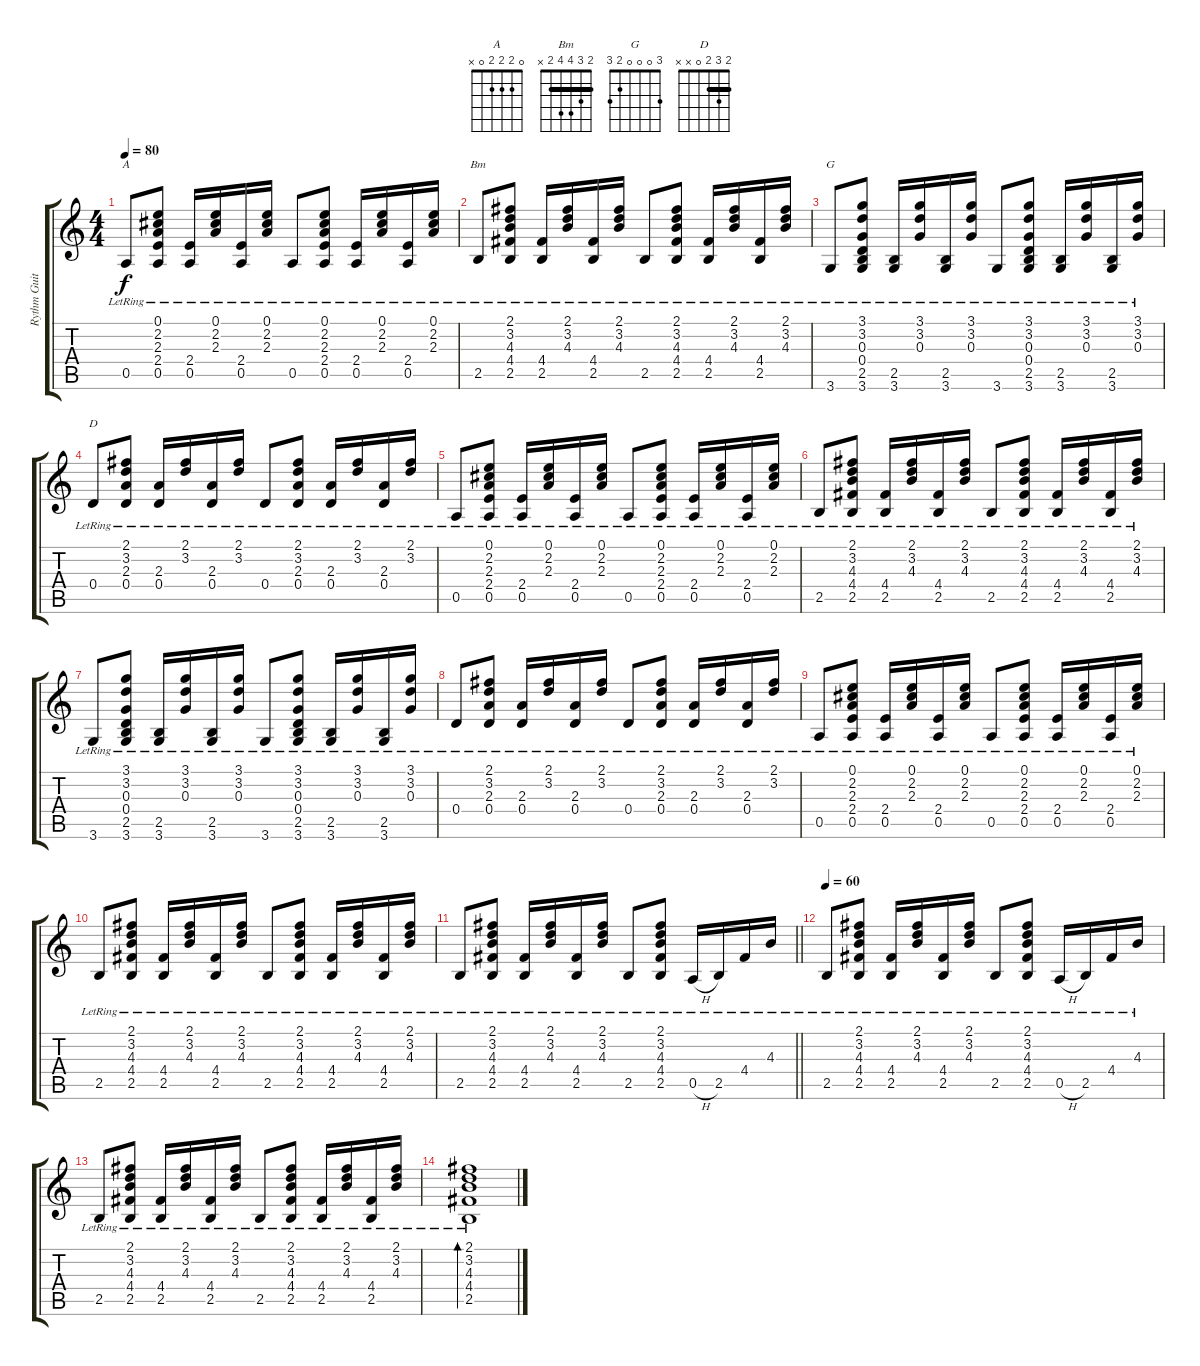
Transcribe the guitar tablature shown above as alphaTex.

\track ("Rythm Guitar" "Rythm Guit") {instrument acousticguitarsteel}
\staff {score tabs}
\tuning (E4 B3 G3 D3 A2 E2) {hide}
\chord ("A" 0 2 2 2 0 x)
\chord ("Bm" 2 3 4 4 2 x) {barre 2}
\chord ("G" 3 0 0 0 2 3)
\chord ("D" 2 3 2 0 x x) {barre 2}
\ts (4 4)
\tempo 80
\clef g2
\ks c
0.5{lr}.8{ch "A" dy f} (0.1{lr} 2.2{lr} 2.3{lr} 2.4{lr} 0.5{lr}).8 (2.4{lr} 0.5{lr}).16 (0.1{lr} 2.2{lr} 2.3{lr}).16 (2.4{lr} 0.5{lr}).16 (0.1{lr} 2.2{lr} 2.3{lr}).16 0.5{lr}.8 (0.1{lr} 2.2{lr} 2.3{lr} 2.4{lr} 0.5{lr}).8 (2.4{lr} 0.5{lr}).16 (0.1{lr} 2.2{lr} 2.3{lr}).16 (2.4{lr} 0.5{lr}).16 (0.1{lr} 2.2{lr} 2.3{lr}).16 |
2.5{lr}.8{ch "Bm"} (2.1{lr} 3.2{lr} 4.3{lr} 4.4{lr} 2.5{lr}).8 (4.4{lr} 2.5{lr}).16 (2.1{lr} 3.2{lr} 4.3).16 (4.4{lr} 2.5{lr}).16 (2.1{lr} 3.2{lr} 4.3).16 2.5{lr}.8 (2.1{lr} 3.2{lr} 4.3{lr} 4.4{lr} 2.5{lr}).8 (4.4{lr} 2.5{lr}).16 (2.1{lr} 3.2{lr} 4.3).16 (4.4{lr} 2.5{lr}).16 (2.1{lr} 3.2{lr} 4.3).16 |
3.6{lr}.8{ch "G"} (3.1{lr} 3.2{lr} 0.3{lr} 0.4{lr} 2.5{lr} 3.6{lr}).8 (2.5{lr} 3.6{lr}).16 (3.1{lr} 3.2{lr} 0.3{lr}).16 (2.5{lr} 3.6{lr}).16 (3.1{lr} 3.2{lr} 0.3{lr}).16 3.6{lr}.8 (3.1{lr} 3.2{lr} 0.3{lr} 0.4{lr} 2.5{lr} 3.6{lr}).8 (2.5{lr} 3.6{lr}).16 (3.1{lr} 3.2{lr} 0.3{lr}).16 (2.5{lr} 3.6{lr}).16 (3.1{lr} 3.2{lr} 0.3{lr}).16 |
0.4{lr}.8{ch "D"} (2.1{lr} 3.2{lr} 2.3{lr} 0.4{lr}).8 (2.3{lr} 0.4{lr}).16 (2.1{lr} 3.2{lr}).16 (2.3{lr} 0.4{lr}).16 (2.1{lr} 3.2{lr}).16 0.4{lr}.8 (2.1{lr} 3.2{lr} 2.3{lr} 0.4{lr}).8 (2.3{lr} 0.4{lr}).16 (2.1{lr} 3.2{lr}).16 (2.3{lr} 0.4{lr}).16 (2.1{lr} 3.2{lr}).16 |
0.5{lr}.8 (0.1{lr} 2.2{lr} 2.3{lr} 2.4{lr} 0.5{lr}).8 (2.4{lr} 0.5{lr}).16 (0.1{lr} 2.2{lr} 2.3{lr}).16 (2.4{lr} 0.5{lr}).16 (0.1{lr} 2.2{lr} 2.3{lr}).16 0.5{lr}.8 (0.1{lr} 2.2{lr} 2.3{lr} 2.4{lr} 0.5{lr}).8 (2.4{lr} 0.5{lr}).16 (0.1{lr} 2.2{lr} 2.3{lr}).16 (2.4{lr} 0.5{lr}).16 (0.1{lr} 2.2{lr} 2.3{lr}).16 |
2.5{lr}.8 (2.1{lr} 3.2{lr} 4.3{lr} 4.4{lr} 2.5{lr}).8 (4.4{lr} 2.5{lr}).16 (2.1{lr} 3.2{lr} 4.3).16 (4.4{lr} 2.5{lr}).16 (2.1{lr} 3.2{lr} 4.3).16 2.5{lr}.8 (2.1{lr} 3.2{lr} 4.3{lr} 4.4{lr} 2.5{lr}).8 (4.4{lr} 2.5{lr}).16 (2.1{lr} 3.2{lr} 4.3).16 (4.4{lr} 2.5{lr}).16 (2.1{lr} 3.2{lr} 4.3).16 |
3.6{lr}.8 (3.1{lr} 3.2{lr} 0.3{lr} 0.4{lr} 2.5{lr} 3.6{lr}).8 (2.5{lr} 3.6{lr}).16 (3.1{lr} 3.2{lr} 0.3{lr}).16 (2.5{lr} 3.6{lr}).16 (3.1{lr} 3.2{lr} 0.3{lr}).16 3.6{lr}.8 (3.1{lr} 3.2{lr} 0.3{lr} 0.4{lr} 2.5{lr} 3.6{lr}).8 (2.5{lr} 3.6{lr}).16 (3.1{lr} 3.2{lr} 0.3{lr}).16 (2.5{lr} 3.6{lr}).16 (3.1{lr} 3.2{lr} 0.3{lr}).16 |
0.4{lr}.8 (2.1{lr} 3.2{lr} 2.3{lr} 0.4{lr}).8 (2.3{lr} 0.4{lr}).16 (2.1{lr} 3.2{lr}).16 (2.3{lr} 0.4{lr}).16 (2.1{lr} 3.2{lr}).16 0.4{lr}.8 (2.1{lr} 3.2{lr} 2.3{lr} 0.4{lr}).8 (2.3{lr} 0.4{lr}).16 (2.1{lr} 3.2{lr}).16 (2.3{lr} 0.4{lr}).16 (2.1{lr} 3.2{lr}).16 |
0.5{lr}.8 (0.1{lr} 2.2{lr} 2.3{lr} 2.4{lr} 0.5{lr}).8 (2.4{lr} 0.5{lr}).16 (0.1{lr} 2.2{lr} 2.3{lr}).16 (2.4{lr} 0.5{lr}).16 (0.1{lr} 2.2{lr} 2.3{lr}).16 0.5{lr}.8 (0.1{lr} 2.2{lr} 2.3{lr} 2.4{lr} 0.5{lr}).8 (2.4{lr} 0.5{lr}).16 (0.1{lr} 2.2{lr} 2.3{lr}).16 (2.4{lr} 0.5{lr}).16 (0.1{lr} 2.2{lr} 2.3{lr}).16 |
2.5{lr}.8 (2.1{lr} 3.2{lr} 4.3{lr} 4.4{lr} 2.5{lr}).8 (4.4{lr} 2.5{lr}).16 (2.1{lr} 3.2{lr} 4.3).16 (4.4{lr} 2.5{lr}).16 (2.1{lr} 3.2{lr} 4.3).16 2.5{lr}.8 (2.1{lr} 3.2{lr} 4.3{lr} 4.4{lr} 2.5{lr}).8 (4.4{lr} 2.5{lr}).16 (2.1{lr} 3.2{lr} 4.3).16 (4.4{lr} 2.5{lr}).16 (2.1{lr} 3.2{lr} 4.3).16 |
\barLineRight lightlight
2.5{lr}.8 (2.1{lr} 3.2{lr} 4.3{lr} 4.4{lr} 2.5{lr}).8 (4.4{lr} 2.5{lr}).16 (2.1{lr} 3.2{lr} 4.3).16 (4.4{lr} 2.5{lr}).16 (2.1{lr} 3.2{lr} 4.3).16 2.5{lr}.8 (2.1{lr} 3.2{lr} 4.3{lr} 4.4{lr} 2.5{lr}).8 0.5{h lr}.16 2.5{lr}.16 4.4{lr}.16 4.3{lr}.16 |
\tempo 60
2.5{lr}.8 (2.1{lr} 3.2{lr} 4.3{lr} 4.4{lr} 2.5{lr}).8 (4.4{lr} 2.5{lr}).16 (2.1{lr} 3.2{lr} 4.3).16 (4.4{lr} 2.5{lr}).16 (2.1{lr} 3.2{lr} 4.3).16 2.5{lr}.8 (2.1{lr} 3.2{lr} 4.3{lr} 4.4{lr} 2.5{lr}).8 0.5{h lr}.16 2.5{lr}.16 4.4{lr}.16 4.3{lr}.16 |
2.5{lr}.8 (2.1{lr} 3.2{lr} 4.3{lr} 4.4{lr} 2.5{lr}).8 (4.4{lr} 2.5{lr}).16 (2.1{lr} 3.2{lr} 4.3).16 (4.4{lr} 2.5{lr}).16 (2.1{lr} 3.2{lr} 4.3).16 2.5{lr}.8 (2.1{lr} 3.2{lr} 4.3{lr} 4.4{lr} 2.5{lr}).8 (4.4{lr} 2.5{lr}).16 (2.1{lr} 3.2{lr} 4.3).16 (4.4{lr} 2.5{lr}).16 (2.1{lr} 3.2{lr} 4.3).16 |
(2.1{lr} 3.2{lr} 4.3{lr} 4.4{lr} 2.5{lr}).1{bd 240}
